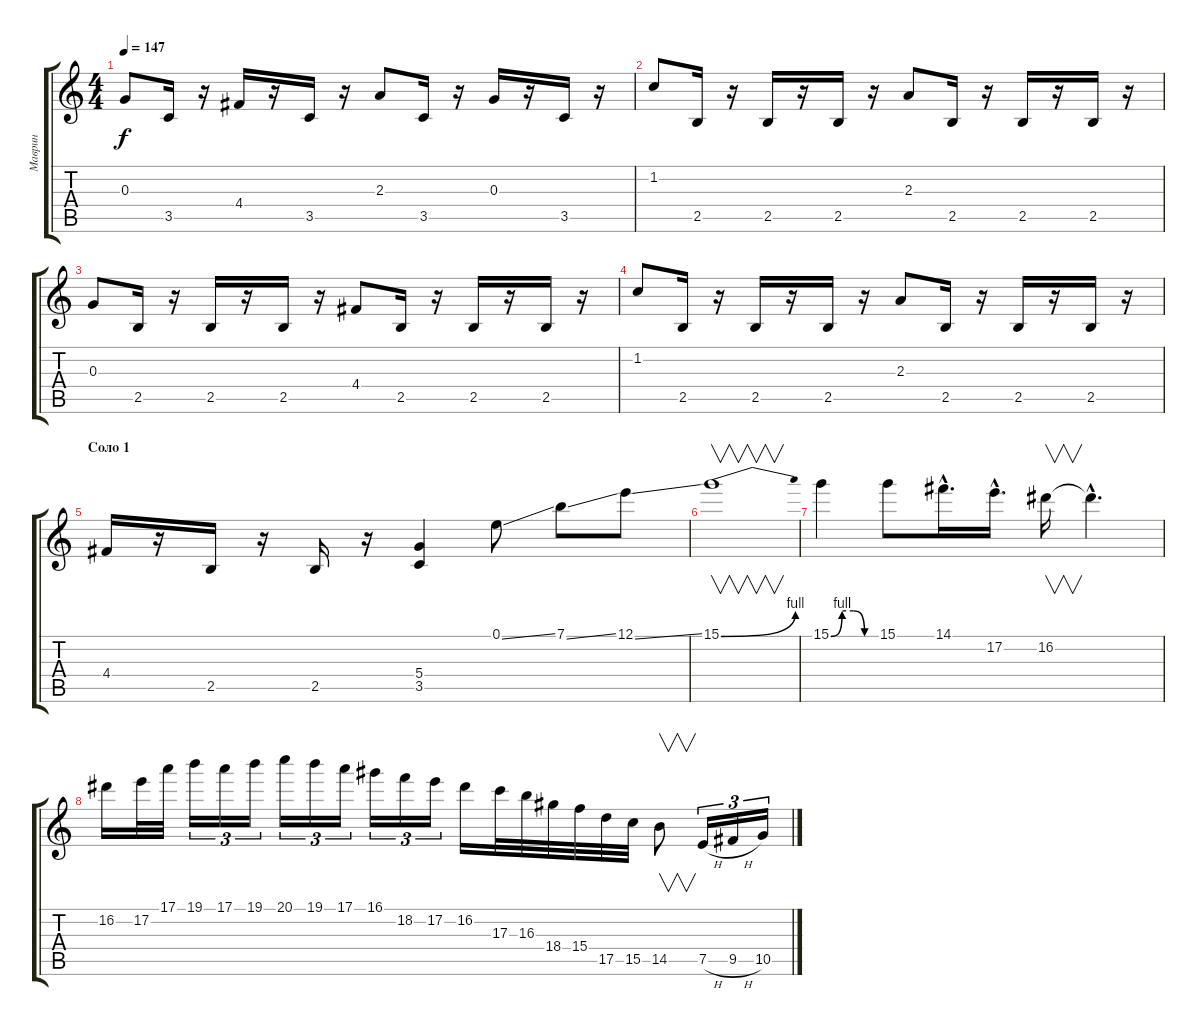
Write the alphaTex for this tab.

\track ("Маврин" "Маврин") {instrument overdrivenguitar}
\staff {score tabs}
\tuning (E4 B3 G3 D3 A2 E2) {hide}
\ts (4 4)
\tempo 147
\clef g2
\ks c
0.3.8{dy f} 3.5.16 r.16 4.4.16 r.16 3.5.16 r.16 2.3.8 3.5.16 r.16 0.3.16 r.16 3.5.16 r.16 |
1.2.8 2.5.16 r.16 2.5.16 r.16 2.5.16 r.16 2.3.8 2.5.16 r.16 2.5.16 r.16 2.5.16 r.16 |
0.3.8 2.5.16 r.16 2.5.16 r.16 2.5.16 r.16 4.4.8 2.5.16 r.16 2.5.16 r.16 2.5.16 r.16 |
1.2.8 2.5.16 r.16 2.5.16 r.16 2.5.16 r.16 2.3.8 2.5.16 r.16 2.5.16 r.16 2.5.16 r.16 |
\section ("" "Соло 1")
4.4.16 r.16 2.5.16 r.16 2.5.16 r.16 (5.4 3.5).4 0.1{ss}.8{volume 14} 7.1{ss}.8 12.1{ss}.8 |
15.1{be (bend 0 0 60 4)}.1{v} |
15.1{be (custom 0 0 15 4 30 4 45 0 60 0)}.4 15.1.8 14.1{hac}.16{d} 17.2{hac}.16{d} 16.2.16{v} 16.2{hac t}.4{d} |
16.2.16 17.2.32 17.1.32 19.1.16{tu (3 2)} 17.1.16{tu (3 2)} 19.1.16{tu (3 2)} 20.1.16{tu (3 2)} 19.1.16{tu (3 2)} 17.1.16{tu (3 2)} 16.1.16{tu (3 2)} 18.2.16{tu (3 2)} 17.2.16{tu (3 2)} 16.2.16 17.3.32 16.3.32 18.4.32 15.4.32 17.5.32 15.5.32 14.5.8{v} 7.5{h}.16{tu (3 2)} 9.5{h}.16{tu (3 2)} 10.5.16{tu (3 2)}
